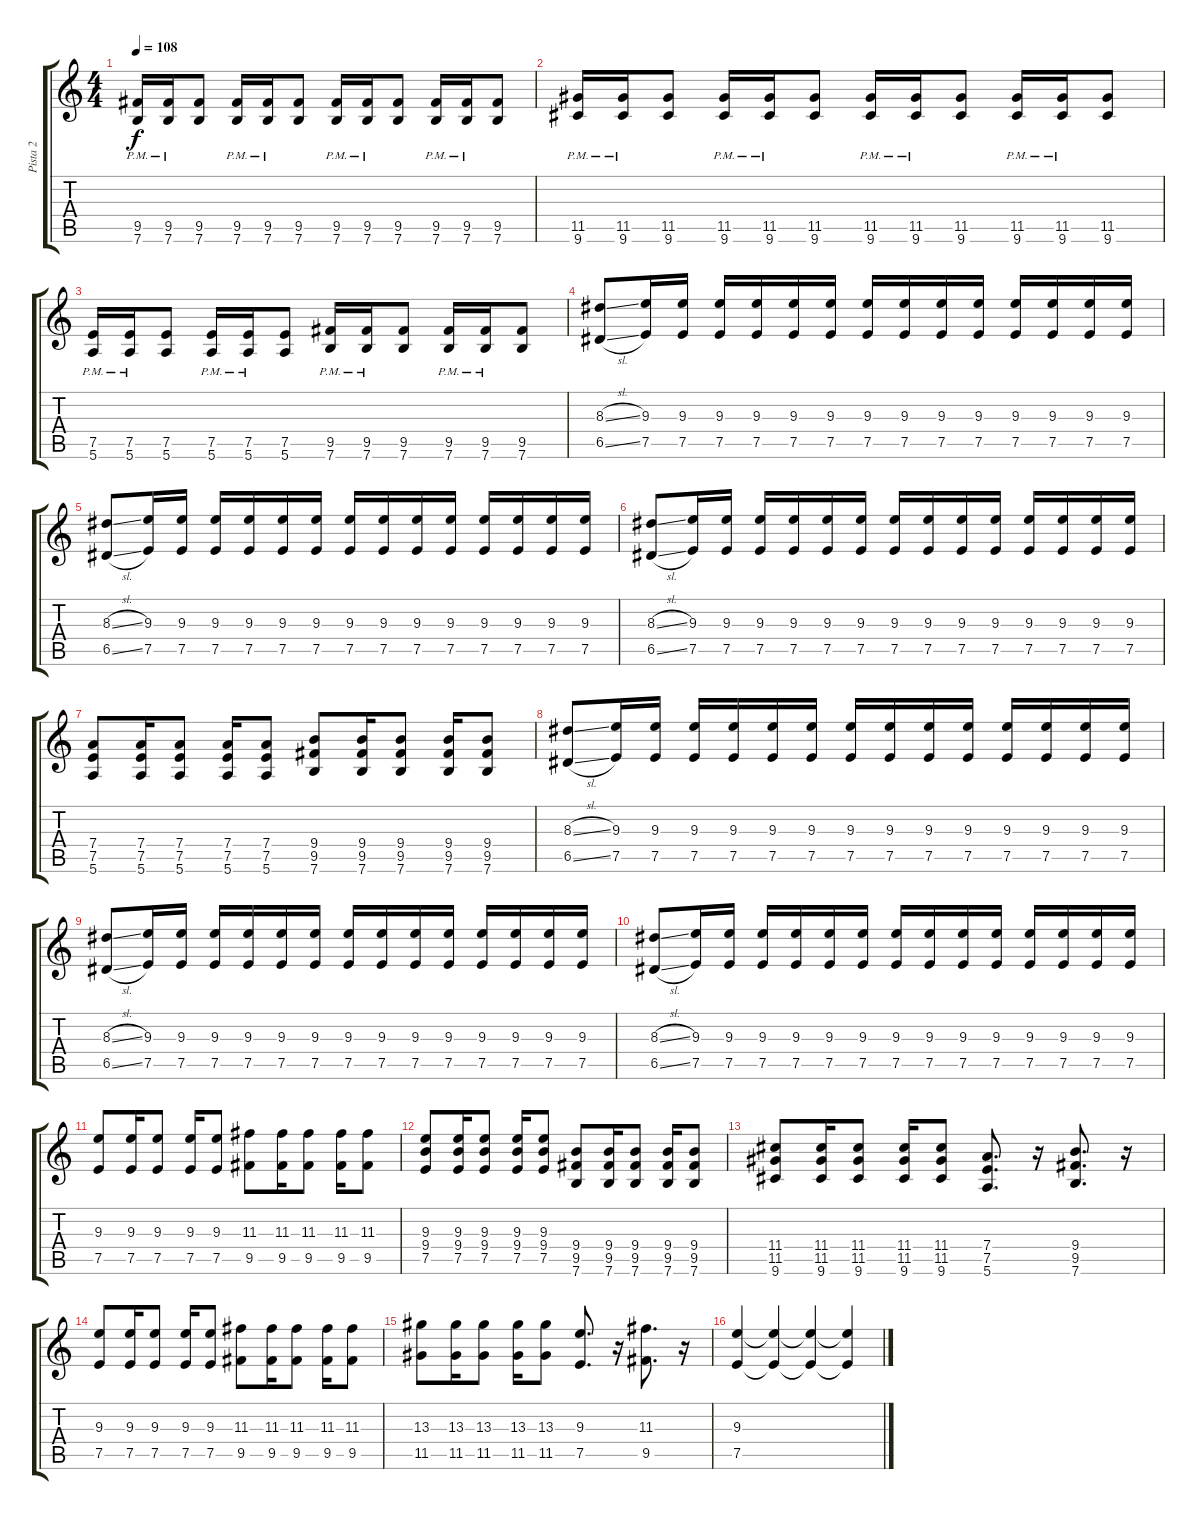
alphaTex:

\track ("Pista 2" "Pista 2") {instrument distortionguitar}
\staff {score tabs}
\tuning (E4 B3 G3 D3 A2 E2) {hide}
\ts (4 4)
\tempo 108
\clef g2
\ks c
(9.5{pm} 7.6{pm}).16{dy f} (9.5{pm} 7.6{pm}).16 (9.5 7.6).8 (9.5{pm} 7.6{pm}).16 (9.5{pm} 7.6{pm}).16 (9.5 7.6).8 (9.5{pm} 7.6{pm}).16 (9.5{pm} 7.6{pm}).16 (9.5 7.6).8 (9.5{pm} 7.6{pm}).16 (9.5{pm} 7.6{pm}).16 (9.5 7.6).8 |
(11.5{pm} 9.6{pm}).16 (11.5{pm} 9.6{pm}).16 (11.5 9.6).8 (11.5{pm} 9.6{pm}).16 (11.5{pm} 9.6{pm}).16 (11.5 9.6).8 (11.5{pm} 9.6{pm}).16 (11.5{pm} 9.6{pm}).16 (11.5 9.6).8 (11.5{pm} 9.6{pm}).16 (11.5{pm} 9.6{pm}).16 (11.5 9.6).8 |
(7.5{pm} 5.6{pm}).16 (7.5{pm} 5.6{pm}).16 (7.5 5.6).8 (7.5{pm} 5.6{pm}).16 (7.5{pm} 5.6{pm}).16 (7.5 5.6).8 (9.5{pm} 7.6{pm}).16 (9.5{pm} 7.6{pm}).16 (9.5 7.6).8 (9.5{pm} 7.6{pm}).16 (9.5{pm} 7.6{pm}).16 (9.5 7.6).8 |
(8.3{sl} 6.5{sl}).8 (9.3 7.5).16 (9.3 7.5).16 (9.3 7.5).16 (9.3 7.5).16 (9.3 7.5).16 (9.3 7.5).16 (9.3 7.5).16 (9.3 7.5).16 (9.3 7.5).16 (9.3 7.5).16 (9.3 7.5).16 (9.3 7.5).16 (9.3 7.5).16 (9.3 7.5).16 |
(8.3{sl} 6.5{sl}).8 (9.3 7.5).16 (9.3 7.5).16 (9.3 7.5).16 (9.3 7.5).16 (9.3 7.5).16 (9.3 7.5).16 (9.3 7.5).16 (9.3 7.5).16 (9.3 7.5).16 (9.3 7.5).16 (9.3 7.5).16 (9.3 7.5).16 (9.3 7.5).16 (9.3 7.5).16 |
(8.3{sl} 6.5{sl}).8 (9.3 7.5).16 (9.3 7.5).16 (9.3 7.5).16 (9.3 7.5).16 (9.3 7.5).16 (9.3 7.5).16 (9.3 7.5).16 (9.3 7.5).16 (9.3 7.5).16 (9.3 7.5).16 (9.3 7.5).16 (9.3 7.5).16 (9.3 7.5).16 (9.3 7.5).16 |
(7.4 7.5 5.6).8 (7.4 7.5 5.6).16 (7.4 7.5 5.6).8 (7.4 7.5 5.6).16 (7.4 7.5 5.6).8 (9.4 9.5 7.6).8 (9.4 9.5 7.6).16 (9.4 9.5 7.6).8 (9.4 9.5 7.6).16 (9.4 9.5 7.6).8 |
(8.3{sl} 6.5{sl}).8 (9.3 7.5).16 (9.3 7.5).16 (9.3 7.5).16 (9.3 7.5).16 (9.3 7.5).16 (9.3 7.5).16 (9.3 7.5).16 (9.3 7.5).16 (9.3 7.5).16 (9.3 7.5).16 (9.3 7.5).16 (9.3 7.5).16 (9.3 7.5).16 (9.3 7.5).16 |
(8.3{sl} 6.5{sl}).8 (9.3 7.5).16 (9.3 7.5).16 (9.3 7.5).16 (9.3 7.5).16 (9.3 7.5).16 (9.3 7.5).16 (9.3 7.5).16 (9.3 7.5).16 (9.3 7.5).16 (9.3 7.5).16 (9.3 7.5).16 (9.3 7.5).16 (9.3 7.5).16 (9.3 7.5).16 |
(8.3{sl} 6.5{sl}).8 (9.3 7.5).16 (9.3 7.5).16 (9.3 7.5).16 (9.3 7.5).16 (9.3 7.5).16 (9.3 7.5).16 (9.3 7.5).16 (9.3 7.5).16 (9.3 7.5).16 (9.3 7.5).16 (9.3 7.5).16 (9.3 7.5).16 (9.3 7.5).16 (9.3 7.5).16 |
(9.3 7.5).8 (9.3 7.5).16 (9.3 7.5).8 (9.3 7.5).16 (9.3 7.5).8 (11.3 9.5).8 (11.3 9.5).16 (11.3 9.5).8 (11.3 9.5).16 (11.3 9.5).8 |
(9.3 9.4 7.5).8 (9.3 9.4 7.5).16 (9.3 9.4 7.5).8 (9.3 9.4 7.5).16 (9.3 9.4 7.5).8 (9.4 9.5 7.6).8 (9.4 9.5 7.6).16 (9.4 9.5 7.6).8 (9.4 9.5 7.6).16 (9.4 9.5 7.6).8 |
(11.4 11.5 9.6).8 (11.4 11.5 9.6).16 (11.4 11.5 9.6).8 (11.4 11.5 9.6).16 (11.4 11.5 9.6).8 (7.4 7.5 5.6).8{d} r.16 (9.4 9.5 7.6).8{d} r.16 |
(9.3 7.5).8 (9.3 7.5).16 (9.3 7.5).8 (9.3 7.5).16 (9.3 7.5).8 (11.3 9.5).8 (11.3 9.5).16 (11.3 9.5).8 (11.3 9.5).16 (11.3 9.5).8 |
(13.3 11.5).8 (13.3 11.5).16 (13.3 11.5).8 (13.3 11.5).16 (13.3 11.5).8 (9.3 7.5).8{d} r.16 (11.3 9.5).8{d} r.16 |
(9.3 7.5).4 (9.3{t} 7.5{t}).4{volume 12} (9.3{t} 7.5{t}).4{volume 12} (9.3{t} 7.5{t}).4{volume 11}
